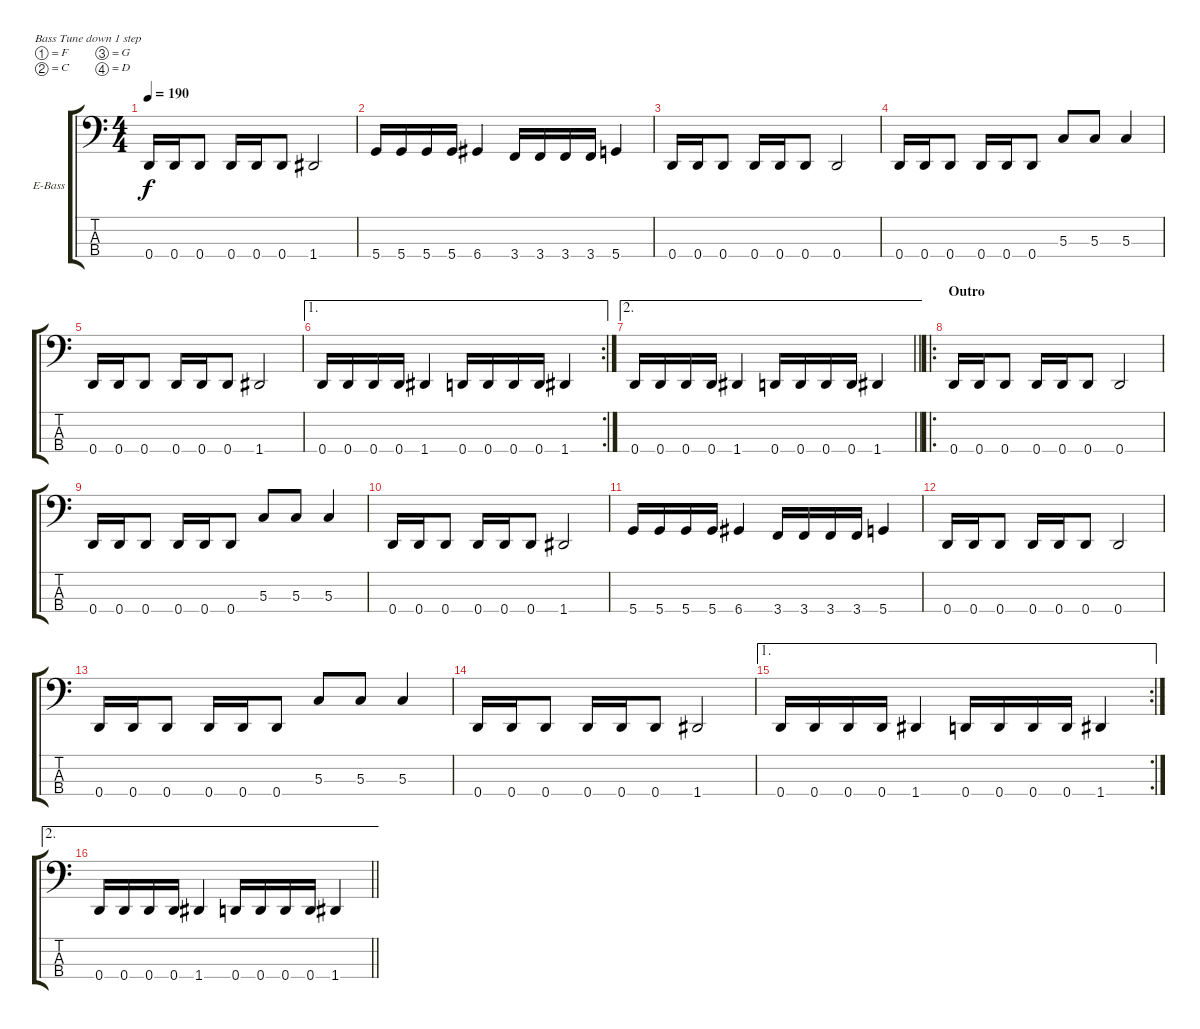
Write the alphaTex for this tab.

\bracketExtendMode groupsimilarinstruments
\firstSystemTrackNameOrientation horizontal
\otherSystemsTrackNameOrientation horizontal
\track ("Bass" "E-Bass") {instrument electricbassfinger}
\staff {score tabs}
\tuning (F2 C2 G1 D1)
\ts (4 4)
\tempo 190
\clef f4
\ks c
0.4.16{dy f} 0.4.16 0.4.8 0.4.16 0.4.16 0.4.8 1.4.2 |
5.4.16 5.4.16 5.4.16 5.4.16 6.4.4 3.4.16 3.4.16 3.4.16 3.4.16 5.4.4 |
0.4.16 0.4.16 0.4.8 0.4.16 0.4.16 0.4.8 0.4.2 |
0.4.16 0.4.16 0.4.8 0.4.16 0.4.16 0.4.8 5.3.8 5.3.8 5.3.4 |
0.4.16 0.4.16 0.4.8 0.4.16 0.4.16 0.4.8 1.4.2 |
\ae 1
\rc 2
0.4.16 0.4.16 0.4.16 0.4.16 1.4.4 0.4.16 0.4.16 0.4.16 0.4.16 1.4.4 |
\ae 2
\barLineRight lightlight
0.4.16 0.4.16 0.4.16 0.4.16 1.4.4 0.4.16 0.4.16 0.4.16 0.4.16 1.4.4 |
\ro
\section ("" "Outro")
0.4.16 0.4.16 0.4.8 0.4.16 0.4.16 0.4.8 0.4.2 |
0.4.16 0.4.16 0.4.8 0.4.16 0.4.16 0.4.8 5.3.8 5.3.8 5.3.4 |
0.4.16 0.4.16 0.4.8 0.4.16 0.4.16 0.4.8 1.4.2 |
5.4.16 5.4.16 5.4.16 5.4.16 6.4.4 3.4.16 3.4.16 3.4.16 3.4.16 5.4.4 |
0.4.16 0.4.16 0.4.8 0.4.16 0.4.16 0.4.8 0.4.2 |
0.4.16 0.4.16 0.4.8 0.4.16 0.4.16 0.4.8 5.3.8 5.3.8 5.3.4 |
0.4.16 0.4.16 0.4.8 0.4.16 0.4.16 0.4.8 1.4.2 |
\ae 1
\rc 2
0.4.16 0.4.16 0.4.16 0.4.16 1.4.4 0.4.16 0.4.16 0.4.16 0.4.16 1.4.4 |
\ae 2
\barLineRight lightlight
0.4.16 0.4.16 0.4.16 0.4.16 1.4.4 0.4.16 0.4.16 0.4.16 0.4.16 1.4.4
